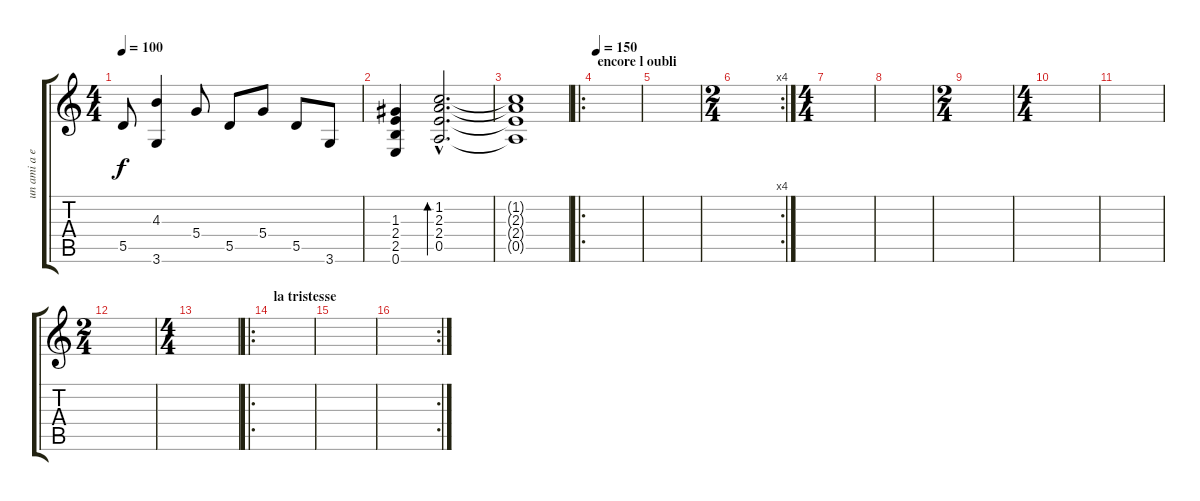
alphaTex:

\track ("un ami a eux" "un ami a e") {instrument acousticguitarsteel}
\staff {score tabs}
\tuning (E4 B3 G3 D3 A2 E2) {hide}
\ts (4 4)
\tempo 100
\clef g2
\ks c
5.5.8{dy f} (4.3 3.6).4 5.4.8 5.5.8 5.4.8 5.5.8 3.6.8 |
(1.3 2.4 2.5 0.6).4 (1.2{hac} 2.3{hac} 2.4{hac} 0.5{hac}).2{d bd 60} |
(1.2{t} 2.3{t} 2.4{t} 0.5{t}).1 |
\ro
\section ("" "encore l oubli")
\tempo 150
|
|
\rc 4
\ts (2 4)
|
\ts (4 4)
|
|
\ts (2 4)
|
\ts (4 4)
|
|
\ts (2 4)
|
\ts (4 4)
|
\ro
\section ("" "la tristesse")
|
|
\rc 2
